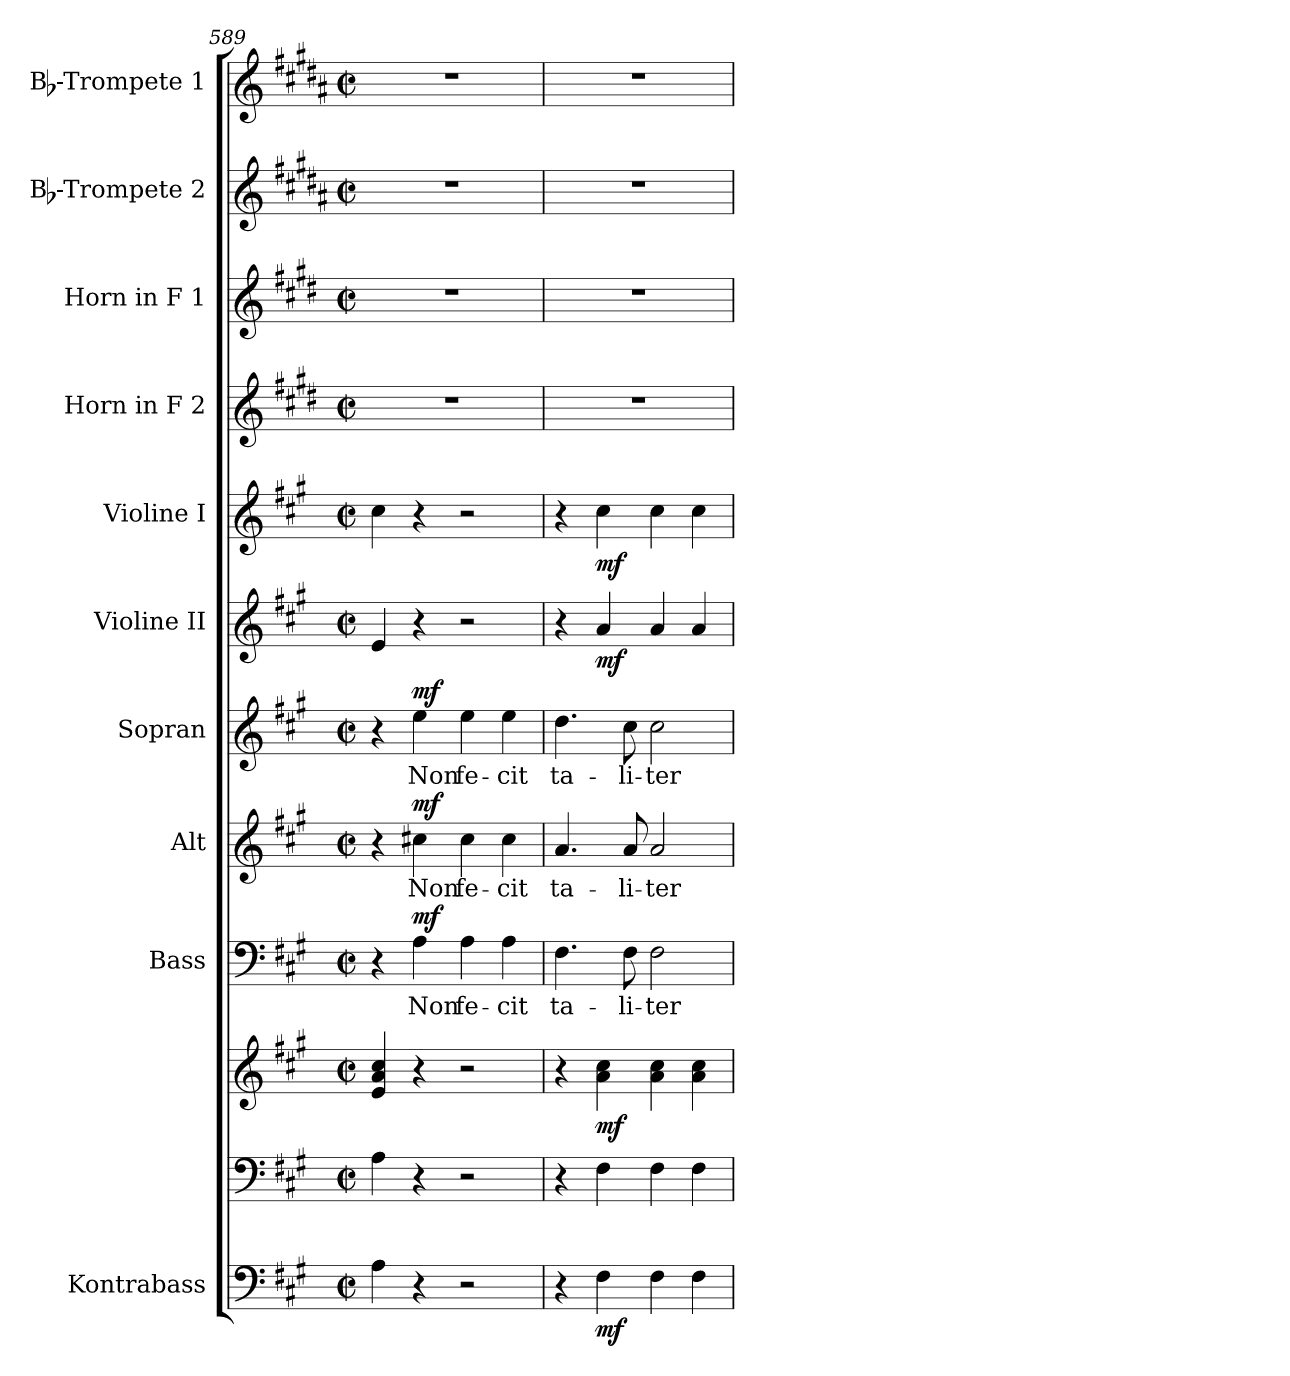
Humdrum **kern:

**kern	**dynam	**kern	**kern	**dynam	**kern	**text	**dynam	**kern	**text	**dynam	**kern	**text	**dynam	**kern	**dynam	**kern	**dynam	**kern	**kern	**kern	**kern
*part11	*part11	*part10	*part10	*part10	*part9	*part9	*part9	*part8	*part8	*part8	*part7	*part7	*part7	*part6	*part6	*part5	*part5	*part4	*part3	*part2	*part1
*staff12	*staff12	*staff11	*staff10	*staff10/11	*staff9	*staff9	*staff9	*staff8	*staff8	*staff8	*staff7	*staff7	*staff7	*staff6	*staff6	*staff5	*staff5	*staff4	*staff3	*staff2	*staff1
*I"Kontrabass	*	*	*	*	*I"Bass	*	*	*I"Alt	*	*	*I"Sopran	*	*	*I"Violine II	*	*I"Violine I	*	*I"Horn in F 2	*I"Horn in F 1	*I"Bb-Trompete 2	*I"Bb-Trompete 1
*I'Kb.	*	*	*	*	*I'B.	*	*	*I'A.	*	*	*I'S.	*	*	*I'Vl. II	*	*I'Vl. I	*	*	*	*I'Bb Trp. 2	*I'Bb Trp. 1
*clefF4	*	*clefF4	*clefG2	*	*clefF4	*	*	*clefG2	*	*	*clefG2	*	*	*clefG2	*	*clefG2	*	*clefG2	*clefG2	*clefG2	*clefG2
*ITrd7c12	*	*	*	*	*	*	*	*	*	*	*	*	*	*	*	*	*	*ITrd4c7	*ITrd4c7	*ITrd1c2	*ITrd1c2
*k[f#c#g#]	*	*k[f#c#g#]	*k[f#c#g#]	*	*k[f#c#g#]	*	*	*k[f#c#g#]	*	*	*k[f#c#g#]	*	*	*k[f#c#g#]	*	*k[f#c#g#]	*	*k[f#c#g#]	*k[f#c#g#]	*k[f#c#g#]	*k[f#c#g#]
*A:	*	*A:	*A:	*	*A:	*	*	*A:	*	*	*A:	*	*	*A:	*	*A:	*	*A:	*A:	*A:	*A:
*M2/2	*	*M2/2	*M2/2	*	*M2/2	*	*	*M2/2	*	*	*M2/2	*	*	*M2/2	*	*M2/2	*	*M2/2	*M2/2	*M2/2	*M2/2
*met(c|)	*	*met(c|)	*met(c|)	*	*met(c|)	*	*	*met(c|)	*	*	*met(c|)	*	*	*met(c|)	*	*met(c|)	*	*met(c|)	*met(c|)	*met(c|)	*met(c|)
=589	=589	=589	=589	=589	=589	=589	=589	=589	=589	=589	=589	=589	=589	=589	=589	=589	=589	=589	=589	=589	=589
4AA\	.	4A\	4e/ 4a/ 4cc#/	.	4r	.	.	4r	.	.	4r	.	.	4e/	.	4cc#\	.	1r	1r	1r	1r
!	!	!	!	!	!	!LO:LY:b	!LO:DY:a	!	!LO:LY:b	!LO:DY:a	!	!LO:LY:b	!LO:DY:a	!	!	!	!	!	!	!	!
4r	.	4r	4r	.	4A\	Non	mf	4cc#X\	Non	mf	4ee\	Non	mf	4r	.	4r	.	.	.	.	.
!	!	!	!	!	!	!LO:LY:b	!	!	!LO:LY:b	!	!	!LO:LY:b	!	!	!	!	!	!	!	!	!
2r	.	2r	2r	.	4A\	fe-	.	4cc#\	fe-	.	4ee\	fe-	.	2r	.	2r	.	.	.	.	.
!	!	!	!	!	!	!LO:LY:b	!	!	!LO:LY:b	!	!	!LO:LY:b	!	!	!	!	!	!	!	!	!
.	.	.	.	.	4A\	-cit	.	4cc#\	-cit	.	4ee\	-cit	.	.	.	.	.	.	.	.	.
=590	=590	=590	=590	=590	=590	=590	=590	=590	=590	=590	=590	=590	=590	=590	=590	=590	=590	=590	=590	=590	=590
!	!	!	!	!	!	!LO:LY:b	!	!	!LO:LY:b	!	!	!LO:LY:b	!	!	!	!	!	!	!	!	!
4r	.	4r	4r	.	4.F#\	ta-	.	4.a/	ta-	.	4.dd\	ta-	.	4r	.	4r	.	1r	1r	1r	1r
!	!LO:DY:b	!	!	!LO:DY:b	!	!	!	!	!	!	!	!	!	!	!LO:DY:b	!	!LO:DY:b	!	!	!	!
4FF#\	mf	4F#\	4a\ 4cc#\	mf	.	.	.	.	.	.	.	.	.	4a/	mf	4cc#\	mf	.	.	.	.
!	!	!	!	!	!	!LO:LY:b	!	!	!LO:LY:b	!	!	!LO:LY:b	!	!	!	!	!	!	!	!	!
.	.	.	.	.	8F#\	-li-	.	8a/	-li-	.	8cc#\	-li-	.	.	.	.	.	.	.	.	.
!	!	!	!	!	!	!LO:LY:b	!	!	!LO:LY:b	!	!	!LO:LY:b	!	!	!	!	!	!	!	!	!
4FF#\	.	4F#\	4a\ 4cc#\	.	2F#\	-ter	.	2a/	-ter	.	2cc#\	-ter	.	4a/	.	4cc#\	.	.	.	.	.
4FF#\	.	4F#\	4a\ 4cc#\	.	.	.	.	.	.	.	.	.	.	4a/	.	4cc#\	.	.	.	.	.
=	=	=	=	=	=	=	=	=	=	=	=	=	=	=	=	=	=	=	=	=	=
*-	*-	*-	*-	*-	*-	*-	*-	*-	*-	*-	*-	*-	*-	*-	*-	*-	*-	*-	*-	*-	*-
